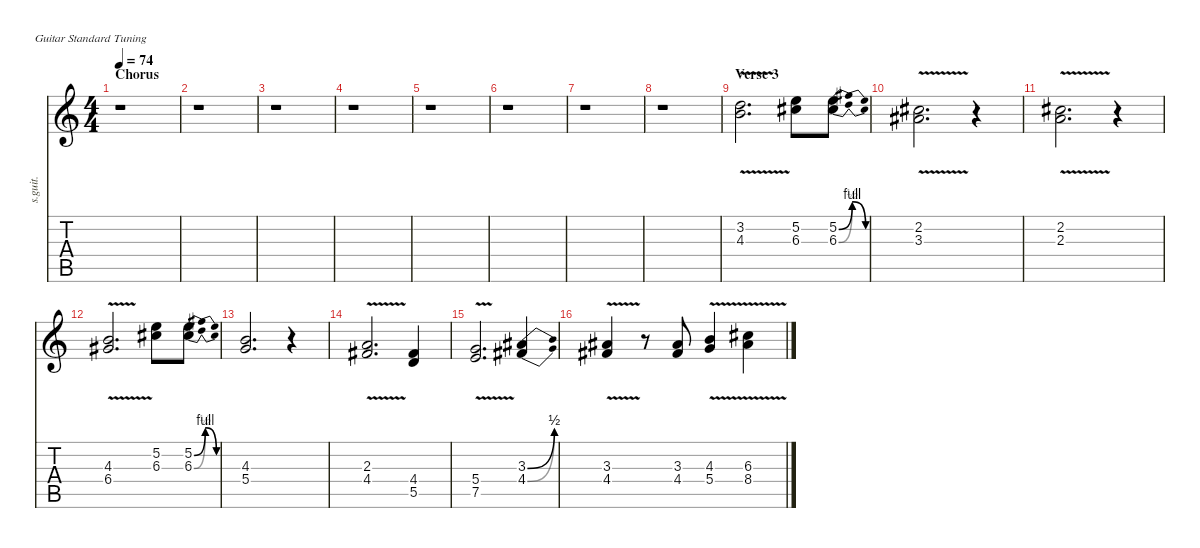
\defaultSystemsLayout 4
\hideDynamics
\bracketExtendMode nobrackets
\track ("Felder, Walsh - Lead Guitars" "s.guit.") {instrument distortionguitar}
\staff {score tabs}
\tuning (E4 B3 G3 D3 A2 E2)
\ts (4 4)
\section ("" "Chorus")
\tempo 74
\clef g2
\ks c
r.1{dy f} |
r.1 |
r.1 |
r.1 |
r.1 |
r.1 |
r.1 |
r.1 |
\section ("" "Verse 3")
(3.2{v} 4.3{v}).2{d lyrics (0 "") lyrics (1 "") lyrics (2 "") lyrics (3 "") lyrics (4 "")} (5.2 6.3{acc #}).8{lyrics (0 "") lyrics (1 "") lyrics (2 "") lyrics (3 "") lyrics (4 "")} (5.2{be (bendrelease 0 0 30 4 30 4 60 0)} 6.3{be (bendrelease 0 0 30 2 30 2 60 0) acc #}).8{lyrics (0 "") lyrics (1 "") lyrics (2 "") lyrics (3 "") lyrics (4 "")} |
(2.2{v acc #} 3.3{v acc #}).2{d lyrics (0 "") lyrics (1 "") lyrics (2 "") lyrics (3 "") lyrics (4 "")} r.4 |
(2.2{v acc #} 2.3{v}).2{d lyrics (0 "") lyrics (1 "") lyrics (2 "") lyrics (3 "") lyrics (4 "")} r.4 |
(4.3{v} 6.4{v acc #}).2{d lyrics (0 "") lyrics (1 "") lyrics (2 "") lyrics (3 "") lyrics (4 "")} (5.2 6.3{acc #}).8{lyrics (0 "") lyrics (1 "") lyrics (2 "") lyrics (3 "") lyrics (4 "")} (5.2{be (bendrelease 0 0 30 4 30 4 60 0)} 6.3{be (bendrelease 0 0 30 2 30 2 60 0) acc #}).8{lyrics (0 "") lyrics (1 "") lyrics (2 "") lyrics (3 "") lyrics (4 "")} |
(4.3 5.4).2{d lyrics (0 "") lyrics (1 "") lyrics (2 "") lyrics (3 "") lyrics (4 "")} r.4 |
(2.3{v} 4.4{v acc #}).2{d lyrics (0 "") lyrics (1 "") lyrics (2 "") lyrics (3 "") lyrics (4 "")} (4.4{acc #} 5.5).4{lyrics (0 "") lyrics (1 "") lyrics (2 "") lyrics (3 "") lyrics (4 "")} |
(5.4{v} 7.5{v}).2{d lyrics (0 "") lyrics (1 "") lyrics (2 "") lyrics (3 "") lyrics (4 "")} (3.3{be (bend 0 0 15 2) acc #} 4.4{be (bend 0 0 15 2) acc #}).4{lyrics (0 "") lyrics (1 "") lyrics (2 "") lyrics (3 "") lyrics (4 "")} |
(3.3{v acc #} 4.4{v acc #}).4{lyrics (0 "") lyrics (1 "") lyrics (2 "") lyrics (3 "") lyrics (4 "")} r.8 (3.3{acc #} 4.4{acc #}).8{lyrics (0 "") lyrics (1 "") lyrics (2 "") lyrics (3 "") lyrics (4 "")} (4.3{v} 5.4{v}).4{lyrics (0 "") lyrics (1 "") lyrics (2 "") lyrics (3 "") lyrics (4 "")} (6.3{v acc #} 8.4{v acc #}).4{lyrics (0 "") lyrics (1 "") lyrics (2 "") lyrics (3 "") lyrics (4 "")}
